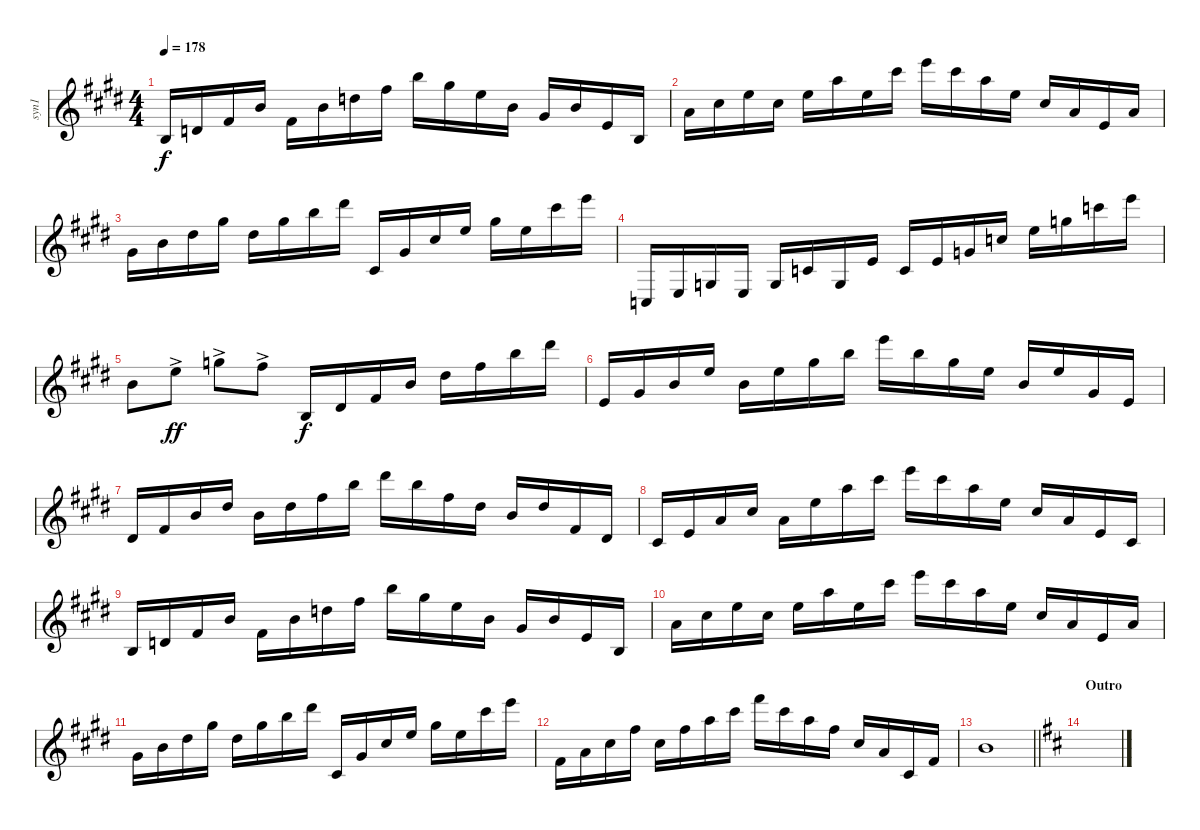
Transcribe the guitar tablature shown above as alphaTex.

\track ("syn1" "syn1") {instrument drawbarorgan}
\staff {score}
\tuning (E4 B3 G3 D3 A2 E2) {hide}
\ts (4 4)
\tempo 178
\clef g2
\ks e
4.3.16{dy f volume 14} 3.2.16 2.1.16 7.1.16 2.1.16 7.1.16 10.1.16 14.1.16 19.1.16{volume 8} 16.1.16 12.1.16 7.1.16 4.1.16 7.1.16 5.2.16 0.2.16 |
14.3.16{volume 14} 9.1.16 12.1.16 9.1.16 12.1.16 17.1.16 12.1.16 21.1.16 24.1.16{volume 8} 21.1.16 17.1.16 12.1.16 9.1.16 5.1.16 0.1.16 5.1.16{volume 8} |
13.3.16{volume 14} 7.1.16 11.1.16 16.1.16 11.1.16 16.1.16 19.1.16 23.1.16 2.2.16{volume 8} 4.1.16 18.3.16{volume 14} 12.1.16 16.1.16 12.1.16 21.1.16 24.1.16 |
3.5.16{volume 6} 2.4.16 5.4.16{volume 12} 2.4.16 5.4.16 5.3.16 5.4.16 9.3.16 1.2.16 0.1.16 3.1.16 8.1.16 12.1.16 15.1.16 20.1.16 24.1.16 |
7.1.8 12.1{ac}.8{dy ff} 15.1{ac}.8 14.1{ac}.8 0.2.16{dy f volume 8} 4.2.16 2.1.16{volume 12} 7.1.16 11.1.16 14.1.16 19.1.16 23.1.16 |
0.1.16{volume 8} 13.3.16{volume 14} 7.1.16 12.1.16 7.1.16 12.1.16 16.1.16 19.1.16 24.1.16{volume 8} 19.1.16 16.1.16 12.1.16 7.1.16 12.1.16 4.1.16 0.1.16 |
8.3.16{volume 14} 2.1.16 7.1.16 11.1.16 7.1.16 11.1.16 14.1.16 19.1.16 23.1.16{volume 8} 19.1.16 14.1.16 11.1.16 7.1.16 11.1.16 2.1.16 4.2.16 |
6.3.16{volume 14} 0.1.16 5.1.16 9.1.16 5.1.16 12.1.16 17.1.16 21.1.16 24.1.16{volume 8} 21.1.16 17.1.16 12.1.16 9.1.16 5.1.16 0.1.16 2.2.16 |
4.3.16{volume 14} 3.2.16 2.1.16 7.1.16 2.1.16 7.1.16 10.1.16 14.1.16 19.1.16{volume 8} 16.1.16 12.1.16 7.1.16 4.1.16 7.1.16 5.2.16 0.2.16 |
14.3.16{volume 14} 9.1.16 12.1.16 9.1.16 12.1.16 17.1.16 12.1.16 21.1.16 24.1.16{volume 8} 21.1.16 17.1.16 12.1.16 9.1.16 5.1.16 0.1.16 5.1.16{volume 8} |
13.3.16{volume 14} 7.1.16 11.1.16 16.1.16 11.1.16 16.1.16 19.1.16 23.1.16 2.2.16{volume 8} 4.1.16 18.3.16{volume 14} 12.1.16 16.1.16 12.1.16 21.1.16 24.1.16 |
2.1.16{volume 8} 5.1.16 18.3.16{volume 14} 14.1.16 9.1.16 14.1.16 17.1.16 21.1.16 26.1.16{volume 8} 21.1.16 17.1.16 14.1.16 9.1.16 5.1.16 2.2.16 2.1.16 |
\barLineRight lightlight
7.1.1{volume 12} |
\section ("" "Outro")
\ks d
